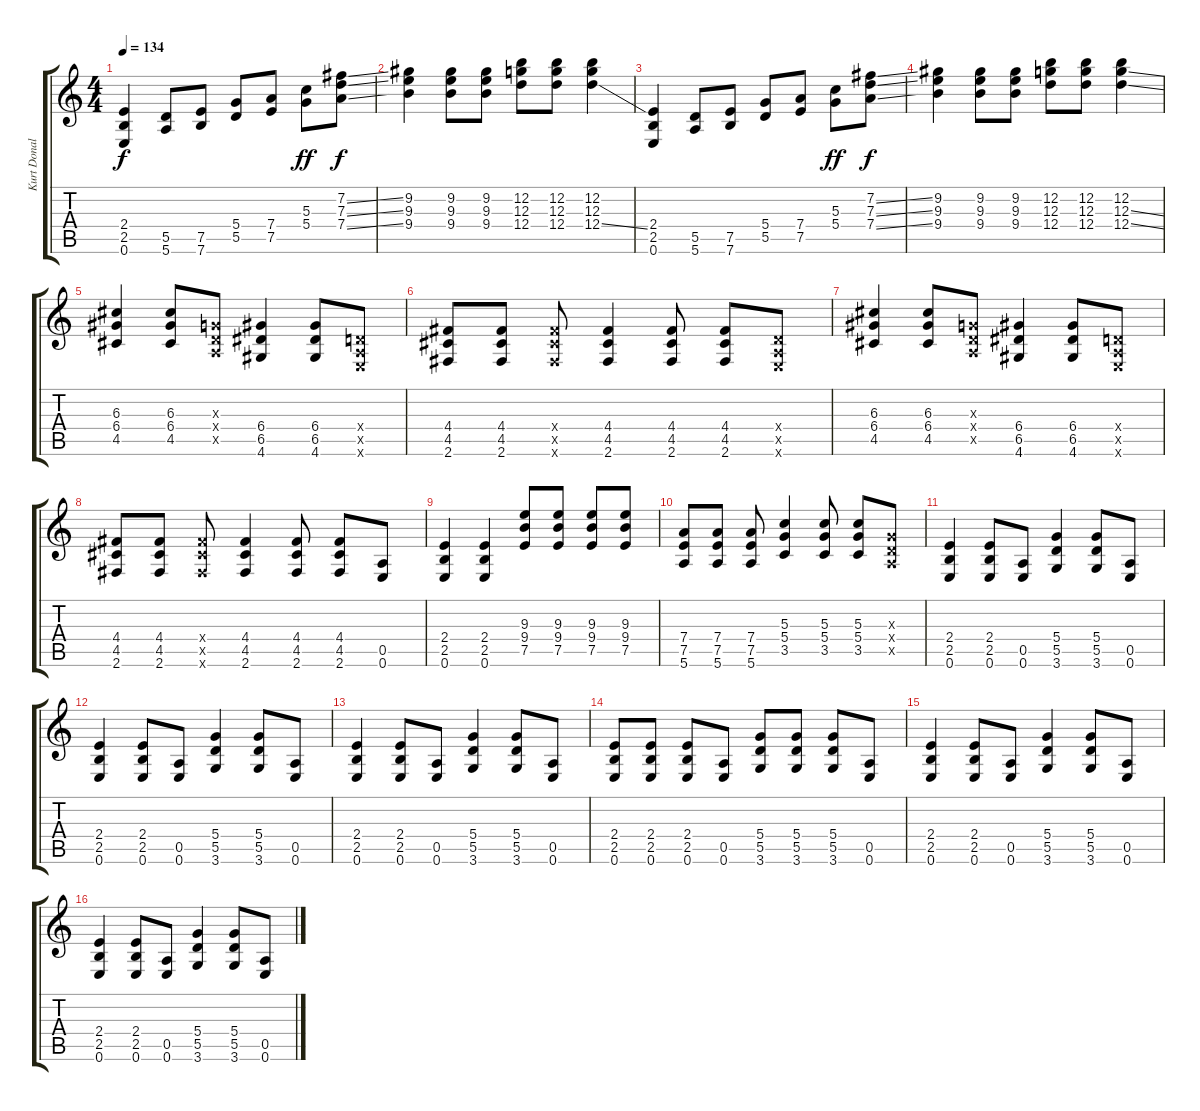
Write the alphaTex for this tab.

\track ("Kurt Donald Cobain (Guitar)" "Kurt Donal") {instrument electricguitarclean}
\staff {score tabs}
\tuning (E4 B3 G3 D3 A2 E2) {hide}
\ts (4 4)
\tempo 134
\clef g2
\ks c
(2.4 2.5 0.6).4{dy f} (5.5 5.6).8 (7.5 7.6).8 (5.4 5.5).8 (7.4 7.5).8 (5.3 5.4).8{dy ff} (7.2{ss} 7.3{ss} 7.4{ss}).8{dy f} |
(9.2 9.3 9.4).4 (9.2 9.3 9.4).8 (9.2 9.3 9.4).8 (12.2 12.3 12.4).8 (12.2 12.3 12.4).8 (12.2 12.3 12.4{ss}).4 |
(2.4 2.5 0.6).4 (5.5 5.6).8 (7.5 7.6).8 (5.4 5.5).8 (7.4 7.5).8 (5.3 5.4).8{dy ff} (7.2{ss} 7.3{ss} 7.4{ss}).8{dy f} |
(9.2 9.3 9.4).4 (9.2 9.3 9.4).8 (9.2 9.3 9.4).8 (12.2 12.3 12.4).8 (12.2 12.3 12.4).8 (12.2 12.3{ss} 12.4{ss}).4 |
(6.3 6.4 4.5).4 (6.3 6.4 4.5).8 (0.3{x} 0.4{x} 0.5{x}).8 (6.4 6.5 4.6).4 (6.4 6.5 4.6).8 (0.4{x} 0.5{x} 0.6{x}).8 |
(4.4 4.5 2.6).8 (4.4 4.5 2.6).8 (4.4{x} 4.5{x} 2.6{x}).8 (4.4 4.5 2.6).4 (4.4 4.5 2.6).8 (4.4 4.5 2.6).8 (0.4{x} 0.5{x} 0.6{x}).8 |
(6.3 6.4 4.5).4 (6.3 6.4 4.5).8 (0.3{x} 0.4{x} 0.5{x}).8 (6.4 6.5 4.6).4 (6.4 6.5 4.6).8 (0.4{x} 0.5{x} 0.6{x}).8 |
(4.4 4.5 2.6).8 (4.4 4.5 2.6).8 (4.4{x} 4.5{x} 2.6{x}).8 (4.4 4.5 2.6).4 (4.4 4.5 2.6).8 (4.4 4.5 2.6).8 (0.5 0.6).8 |
(2.4 2.5 0.6).4 (2.4 2.5 0.6).4 (9.3 9.4 7.5).8 (9.3 9.4 7.5).8 (9.3 9.4 7.5).8 (9.3 9.4 7.5).8 |
(7.4 7.5 5.6).8 (7.4 7.5 5.6).8 (7.4 7.5 5.6).8 (5.3 5.4 3.5).4 (5.3 5.4 3.5).8 (5.3 5.4 3.5).8 (0.3{x} 0.4{x} 0.5{x}).8 |
(2.4 2.5 0.6).4 (2.4 2.5 0.6).8 (0.5 0.6).8 (5.4 5.5 3.6).4 (5.4 5.5 3.6).8 (0.5 0.6).8 |
(2.4 2.5 0.6).4 (2.4 2.5 0.6).8 (0.5 0.6).8 (5.4 5.5 3.6).4 (5.4 5.5 3.6).8 (0.5 0.6).8 |
(2.4 2.5 0.6).4 (2.4 2.5 0.6).8 (0.5 0.6).8 (5.4 5.5 3.6).4 (5.4 5.5 3.6).8 (0.5 0.6).8 |
(2.4 2.5 0.6).8 (2.4 2.5 0.6).8 (2.4 2.5 0.6).8 (0.5 0.6).8 (5.4 5.5 3.6).8 (5.4 5.5 3.6).8 (5.4 5.5 3.6).8 (0.5 0.6).8 |
(2.4 2.5 0.6).4 (2.4 2.5 0.6).8 (0.5 0.6).8 (5.4 5.5 3.6).4 (5.4 5.5 3.6).8 (0.5 0.6).8 |
(2.4 2.5 0.6).4 (2.4 2.5 0.6).8 (0.5 0.6).8 (5.4 5.5 3.6).4 (5.4 5.5 3.6).8 (0.5 0.6).8
